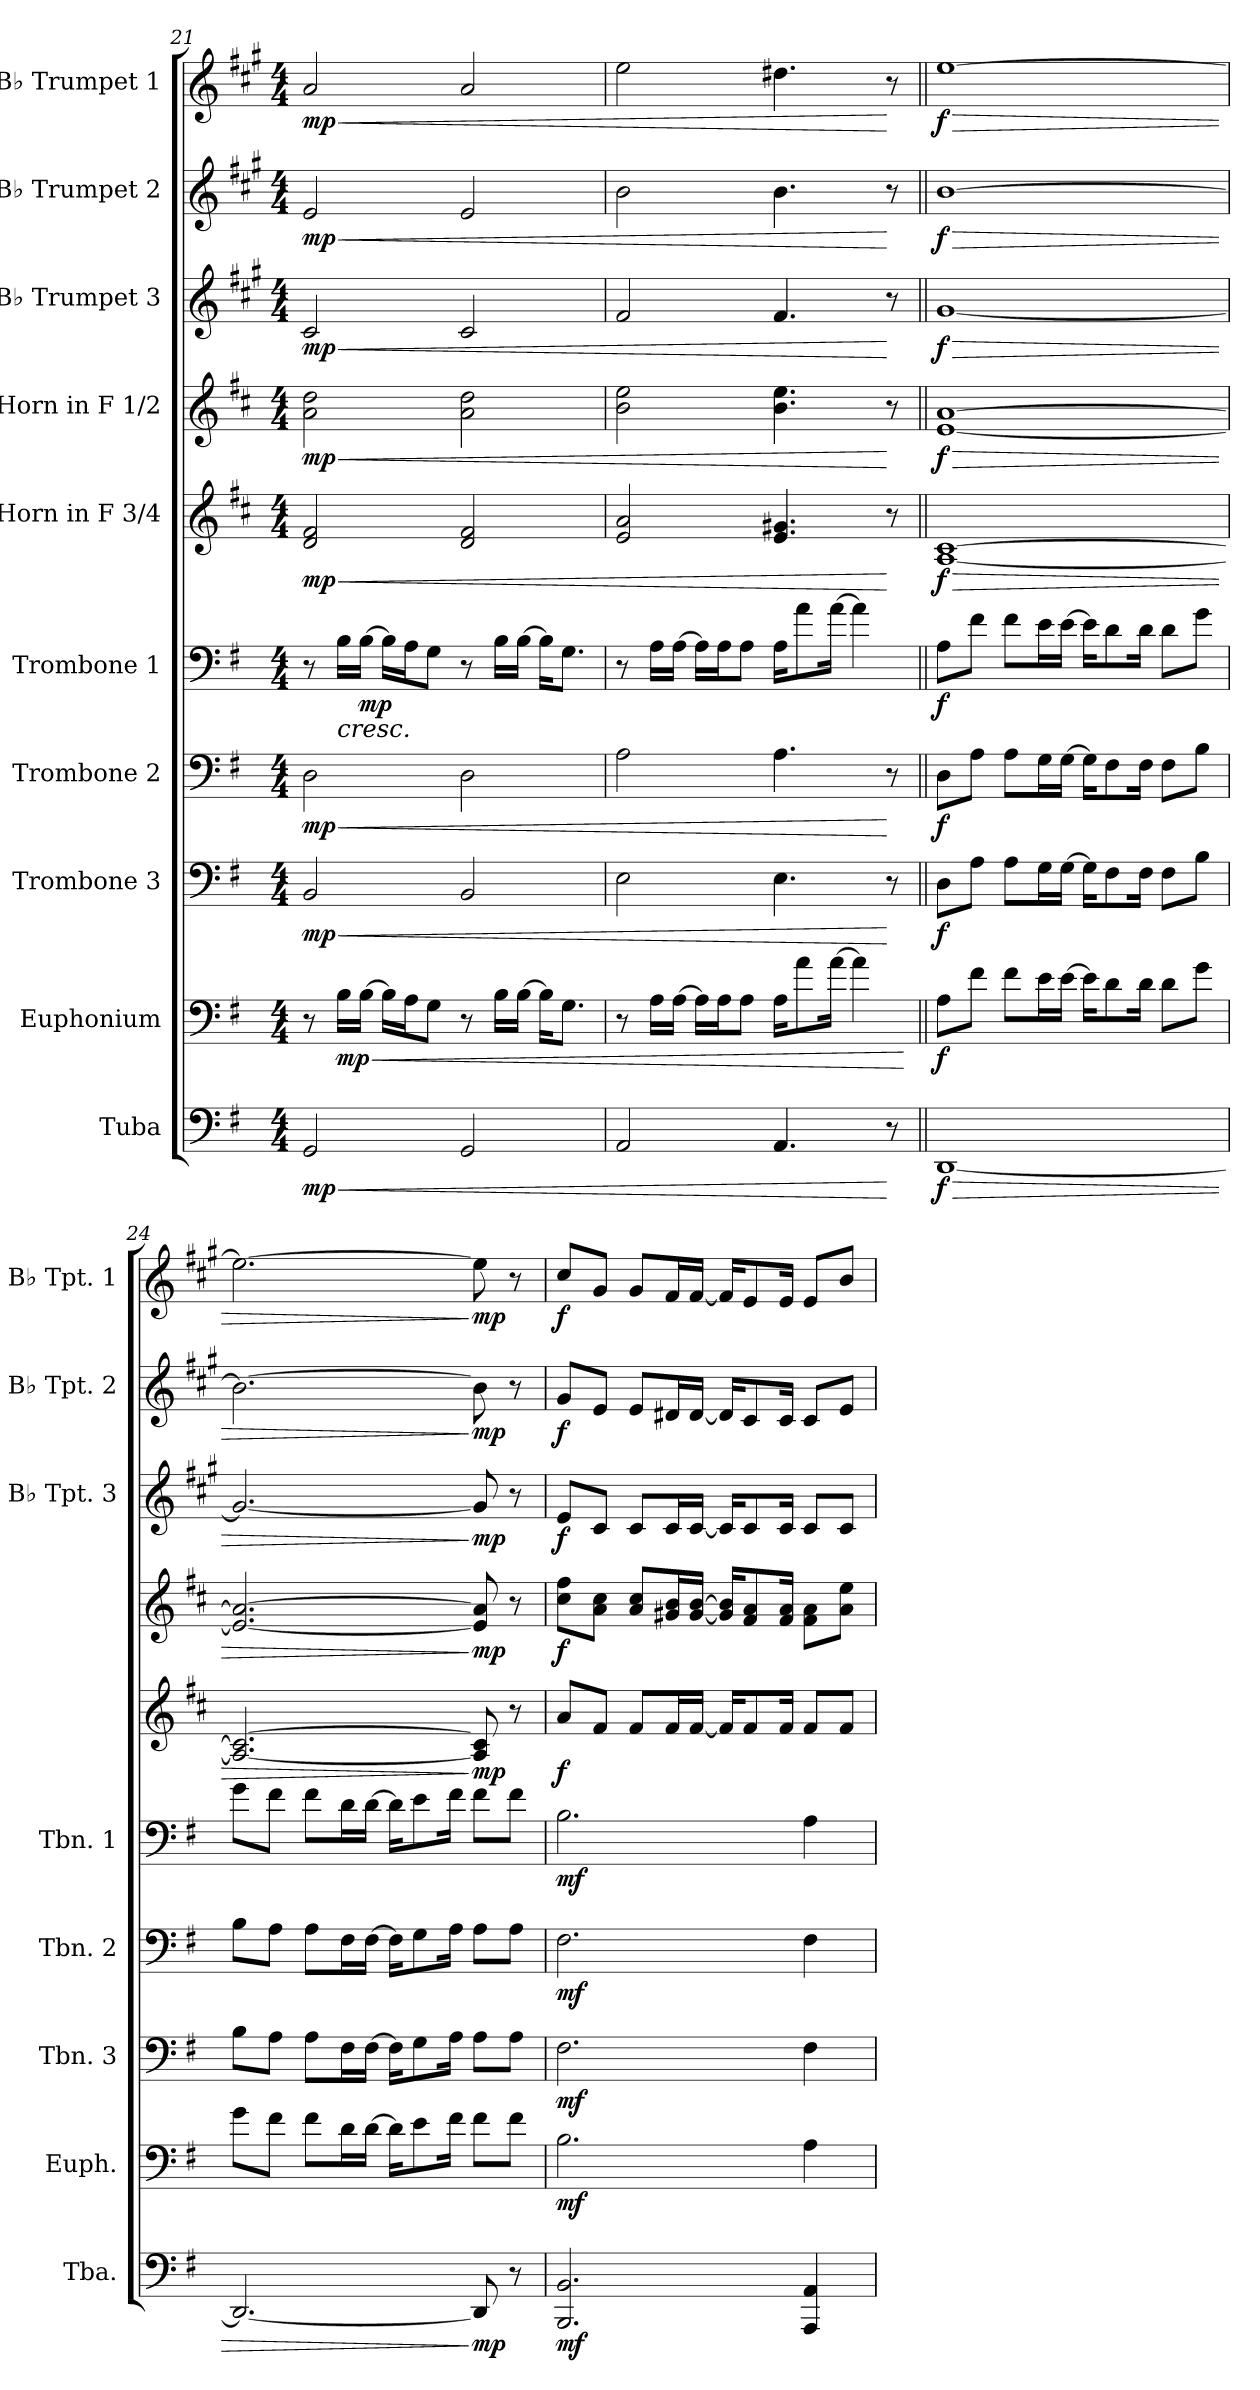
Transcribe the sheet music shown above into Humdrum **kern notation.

**kern	**dynam	**kern	**dynam	**kern	**dynam	**kern	**dynam	**kern	**dynam	**kern	**dynam	**kern	**dynam	**kern	**dynam	**kern	**dynam	**kern	**dynam
*part10	*part10	*part9	*part9	*part8	*part8	*part7	*part7	*part6	*part6	*part5	*part5	*part4	*part4	*part3	*part3	*part2	*part2	*part1	*part1
*staff10	*staff10	*staff9	*staff9	*staff8	*staff8	*staff7	*staff7	*staff6	*staff6	*staff5	*staff5	*staff4	*staff4	*staff3	*staff3	*staff2	*staff2	*staff1	*staff1
*I"Tuba	*	*I"Euphonium	*	*I"Trombone 3	*	*I"Trombone 2	*	*I"Trombone 1	*	*I"Horn in F 3/4	*	*I"Horn in F 1/2	*	*I"B♭ Trumpet 3	*	*I"B♭ Trumpet 2	*	*I"B♭ Trumpet 1	*
*I'Tba.	*	*I'Euph.	*	*I'Tbn. 3	*	*I'Tbn. 2	*	*I'Tbn. 1	*	*	*	*	*	*I'B♭ Tpt. 3	*	*I'B♭ Tpt. 2	*	*I'B♭ Tpt. 1	*
!!LO:PB:g=z
*clefF4	*	*clefF4	*	*clefF4	*	*clefF4	*	*clefF4	*	*clefG2	*	*clefG2	*	*clefG2	*	*clefG2	*	*clefG2	*
*	*	*	*	*	*	*	*	*	*	*ITrd4c7	*	*ITrd4c7	*	*ITrd1c2	*	*ITrd1c2	*	*ITrd1c2	*
*k[f#]	*	*k[f#]	*	*k[f#]	*	*k[f#]	*	*k[f#]	*	*k[f#]	*	*k[f#]	*	*k[f#]	*	*k[f#]	*	*k[f#]	*
*M4/4	*	*M4/4	*	*M4/4	*	*M4/4	*	*M4/4	*	*M4/4	*	*M4/4	*	*M4/4	*	*M4/4	*	*M4/4	*
=21	=21	=21	=21	=21	=21	=21	=21	=21	=21	=21	=21	=21	=21	=21	=21	=21	=21	=21	=21
!	!LO:HP:b	!	!	!	!LO:HP:b	!	!LO:HP:b	!	!	!	!LO:HP:b	!	!LO:HP:b	!	!LO:HP:b	!	!LO:HP:b	!	!LO:HP:b
!	!LO:DY:n=1:b	!	!	!	!LO:DY:n=1:b	!	!LO:DY:n=1:b	!	!	!	!LO:DY:n=1:b	!	!LO:DY:n=1:b	!	!LO:DY:n=1:b	!	!LO:DY:n=1:b	!	!LO:DY:n=1:b
2GG/	< mp	8r	.	2BB/	< mp	2D\	< mp	8r	.	2G/ 2B/	< mp	2d\ 2g\	< mp	2B/	< mp	2d/	< mp	2g/	< mp
!	!	!	!LO:HP:b	!	!	!	!	!	!LO:HP:b	!	!	!	!	!	!	!	!	!	!
!	!	!	!LO:DY:n=1:b	!	!	!	!	!	!	!	!	!	!	!	!	!	!	!	!
.	.	16B\LL	< mp	.	.	.	.	16B\LL	<	.	.	.	.	.	.	.	.	.	.
!	!	!	!	!	!	!	!	!	!LO:DY:b	!	!	!	!	!	!	!	!	!	!
.	.	[16B\JJ	.	.	.	.	.	[16B\JJ	mp	.	.	.	.	.	.	.	.	.	.
.	.	16B\LL]	.	.	.	.	.	16B\LL]	.	.	.	.	.	.	.	.	.	.	.
.	.	16A\J	.	.	.	.	.	16A\J	.	.	.	.	.	.	.	.	.	.	.
.	.	8G\J	.	.	.	.	.	8G\J	.	.	.	.	.	.	.	.	.	.	.
2GG/	.	8r	.	2BB/	.	2D\	.	8r	.	2G/ 2B/	.	2d\ 2g\	.	2B/	.	2d/	.	2g/	.
.	.	16B\LL	.	.	.	.	.	16B\LL	.	.	.	.	.	.	.	.	.	.	.
.	.	[16B\JJ	.	.	.	.	.	[16B\JJ	.	.	.	.	.	.	.	.	.	.	.
.	.	16B\KL]	.	.	.	.	.	16B\KL]	.	.	.	.	.	.	.	.	.	.	.
.	.	8.G\J	.	.	.	.	.	8.G\J	.	.	.	.	.	.	.	.	.	.	.
=22	=22	=22	=22	=22	=22	=22	=22	=22	=22	=22	=22	=22	=22	=22	=22	=22	=22	=22	=22
2AA/	.	8r	.	2E\	.	2A\	.	8r	.	2A/ 2d/	.	2e\ 2a\	.	2e/	.	2a\	.	2dd\	.
.	.	16A\LL	.	.	.	.	.	16A\LL	.	.	.	.	.	.	.	.	.	.	.
.	.	[16A\JJ	.	.	.	.	.	[16A\JJ	.	.	.	.	.	.	.	.	.	.	.
.	.	16A\LL]	.	.	.	.	.	16A\LL]	.	.	.	.	.	.	.	.	.	.	.
.	.	16A\J	.	.	.	.	.	16A\J	.	.	.	.	.	.	.	.	.	.	.
.	.	8A\J	.	.	.	.	.	8A\J	.	.	.	.	.	.	.	.	.	.	.
4.AA/	.	16A\KL	.	4.E\	.	4.A\	.	16A\KL	.	4.A/ 4.c#X/	.	4.e\ 4.a\	.	4.e/	.	4.a\	.	4.cc#X\	.
.	.	8a\	.	.	.	.	.	8a\	.	.	.	.	.	.	.	.	.	.	.
.	.	[16a\Jk	.	.	.	.	.	[16a\Jk	.	.	.	.	.	.	.	.	.	.	.
.	.	4a\]	.	.	.	.	.	4a\]	.	.	.	.	.	.	.	.	.	.	.
8r	[	.	.	8r	[	8r	[	.	.	8r	[	8r	[	8r	[	8r	[	8r	[
.	.	.	[	.	.	.	.	.	[	.	.	.	.	.	.	.	.	.	.
=23||	=23||	=23||	=23||	=23||	=23||	=23||	=23||	=23||	=23||	=23||	=23||	=23||	=23||	=23||	=23||	=23||	=23||	=23||	=23||
!	!LO:HP:b	!	!	!	!	!	!	!	!	!	!LO:HP:b	!	!LO:HP:b	!	!LO:HP:b	!	!LO:HP:b	!	!LO:HP:b
!	!LO:DY:n=1:b	!	!LO:DY:b	!	!LO:DY:b	!	!LO:DY:b	!	!LO:DY:b	!	!LO:DY:n=1:b	!	!LO:DY:n=1:b	!	!LO:DY:n=1:b	!	!LO:DY:n=1:b	!	!LO:DY:n=1:b
[1DD	> f	8A\L	f	8D\L	f	8D\L	f	8A\L	f	[1D [1F#	> f	[1A [1d	> f	[1f#	> f	[1a	> f	[1dd	> f
.	.	8f#\J	.	8A\J	.	8A\J	.	8f#\J	.	.	.	.	.	.	.	.	.	.	.
.	.	8f#\L	.	8A\L	.	8A\L	.	8f#\L	.	.	.	.	.	.	.	.	.	.	.
.	.	16e\L	.	16G\L	.	16G\L	.	16e\L	.	.	.	.	.	.	.	.	.	.	.
.	.	[16e\JJ	.	[16G\JJ	.	[16G\JJ	.	[16e\JJ	.	.	.	.	.	.	.	.	.	.	.
.	.	16e\KL]	.	16G\KL]	.	16G\KL]	.	16e\KL]	.	.	.	.	.	.	.	.	.	.	.
.	.	8d\	.	8F#\	.	8F#\	.	8d\	.	.	.	.	.	.	.	.	.	.	.
.	.	16d\Jk	.	16F#\Jk	.	16F#\Jk	.	16d\Jk	.	.	.	.	.	.	.	.	.	.	.
.	.	8d\L	.	8F#\L	.	8F#\L	.	8d\L	.	.	.	.	.	.	.	.	.	.	.
.	.	8g\J	.	8B\J	.	8B\J	.	8g\J	.	.	.	.	.	.	.	.	.	.	.
!!LO:PB:g=z
=24	=24	=24	=24	=24	=24	=24	=24	=24	=24	=24	=24	=24	=24	=24	=24	=24	=24	=24	=24
2.DD/_	.	8g\L	.	8B\L	.	8B\L	.	8g\L	.	2.D/_ 2.F#/_	.	2.A/_ 2.d/_	.	2.f#/_	.	2.a\_	.	2.dd\_	.
.	.	8f#\J	.	8A\J	.	8A\J	.	8f#\J	.	.	.	.	.	.	.	.	.	.	.
.	.	8f#\L	.	8A\L	.	8A\L	.	8f#\L	.	.	.	.	.	.	.	.	.	.	.
.	.	16d\L	.	16F#\L	.	16F#\L	.	16d\L	.	.	.	.	.	.	.	.	.	.	.
.	.	[16d\JJ	.	[16F#\JJ	.	[16F#\JJ	.	[16d\JJ	.	.	.	.	.	.	.	.	.	.	.
.	.	16d\KL]	.	16F#\KL]	.	16F#\KL]	.	16d\KL]	.	.	.	.	.	.	.	.	.	.	.
.	.	8e\	.	8G\	.	8G\	.	8e\	.	.	.	.	.	.	.	.	.	.	.
.	.	16f#\Jk	.	16A\Jk	.	16A\Jk	.	16f#\Jk	.	.	.	.	.	.	.	.	.	.	.
!	!LO:DY:n=1:b	!	!	!	!	!	!	!	!	!	!LO:DY:n=1:b	!	!LO:DY:n=1:b	!	!LO:DY:n=1:b	!	!LO:DY:n=1:b	!	!LO:DY:n=1:b
8DD/]	] mp	8f#\L	.	8A\L	.	8A\L	.	8f#\L	.	8D/] 8F#/]	] mp	8A/] 8d/]	] mp	8f#/]	] mp	8a\]	] mp	8dd\]	] mp
8r	.	8f#\J	.	8A\J	.	8A\J	.	8f#\J	.	8r	.	8r	.	8r	.	8r	.	8r	.
=25	=25	=25	=25	=25	=25	=25	=25	=25	=25	=25	=25	=25	=25	=25	=25	=25	=25	=25	=25
!	!LO:DY:b	!	!LO:DY:b	!	!LO:DY:b	!	!LO:DY:b	!	!LO:DY:b	!	!LO:DY:b	!	!LO:DY:b	!	!LO:DY:b	!	!LO:DY:b	!	!LO:DY:b
2.BBB/ 2.BB/	mf	2.B\	mf	2.F#\	mf	2.F#\	mf	2.B\	mf	8d/L	f	8f#\ 8b\L	f	8d/L	f	8f#/L	f	8b/L	f
.	.	.	.	.	.	.	.	.	.	8B/J	.	8d\ 8f#\J	.	8B/J	.	8d/J	.	8f#/J	.
.	.	.	.	.	.	.	.	.	.	8B/L	.	8d/ 8f#/L	.	8B/L	.	8d/L	.	8f#/L	.
.	.	.	.	.	.	.	.	.	.	16B/L	.	16c#X/ 16e/L	.	16B/L	.	16c#X/L	.	16e/L	.
.	.	.	.	.	.	.	.	.	.	[16B/JJ	.	[16c#/ [16e/JJ	.	[16B/JJ	.	[16c#/JJ	.	[16e/JJ	.
.	.	.	.	.	.	.	.	.	.	16B/KL]	.	16c#/] 16e/]KL	.	16B/KL]	.	16c#/KL]	.	16e/KL]	.
.	.	.	.	.	.	.	.	.	.	8B/	.	8B/ 8d/	.	8B/	.	8B/	.	8d/	.
.	.	.	.	.	.	.	.	.	.	16B/Jk	.	16B/ 16d/Jk	.	16B/Jk	.	16B/Jk	.	16d/Jk	.
4AAA/ 4AA/	.	4A\	.	4F#\	.	4F#\	.	4A\	.	8B/L	.	8B\ 8d\L	.	8B/L	.	8B/L	.	8d/L	.
.	.	.	.	.	.	.	.	.	.	8B/J	.	8d\ 8a\J	.	8B/J	.	8d/J	.	8a/J	.
=	=	=	=	=	=	=	=	=	=	=	=	=	=	=	=	=	=	=	=
*-	*-	*-	*-	*-	*-	*-	*-	*-	*-	*-	*-	*-	*-	*-	*-	*-	*-	*-	*-
